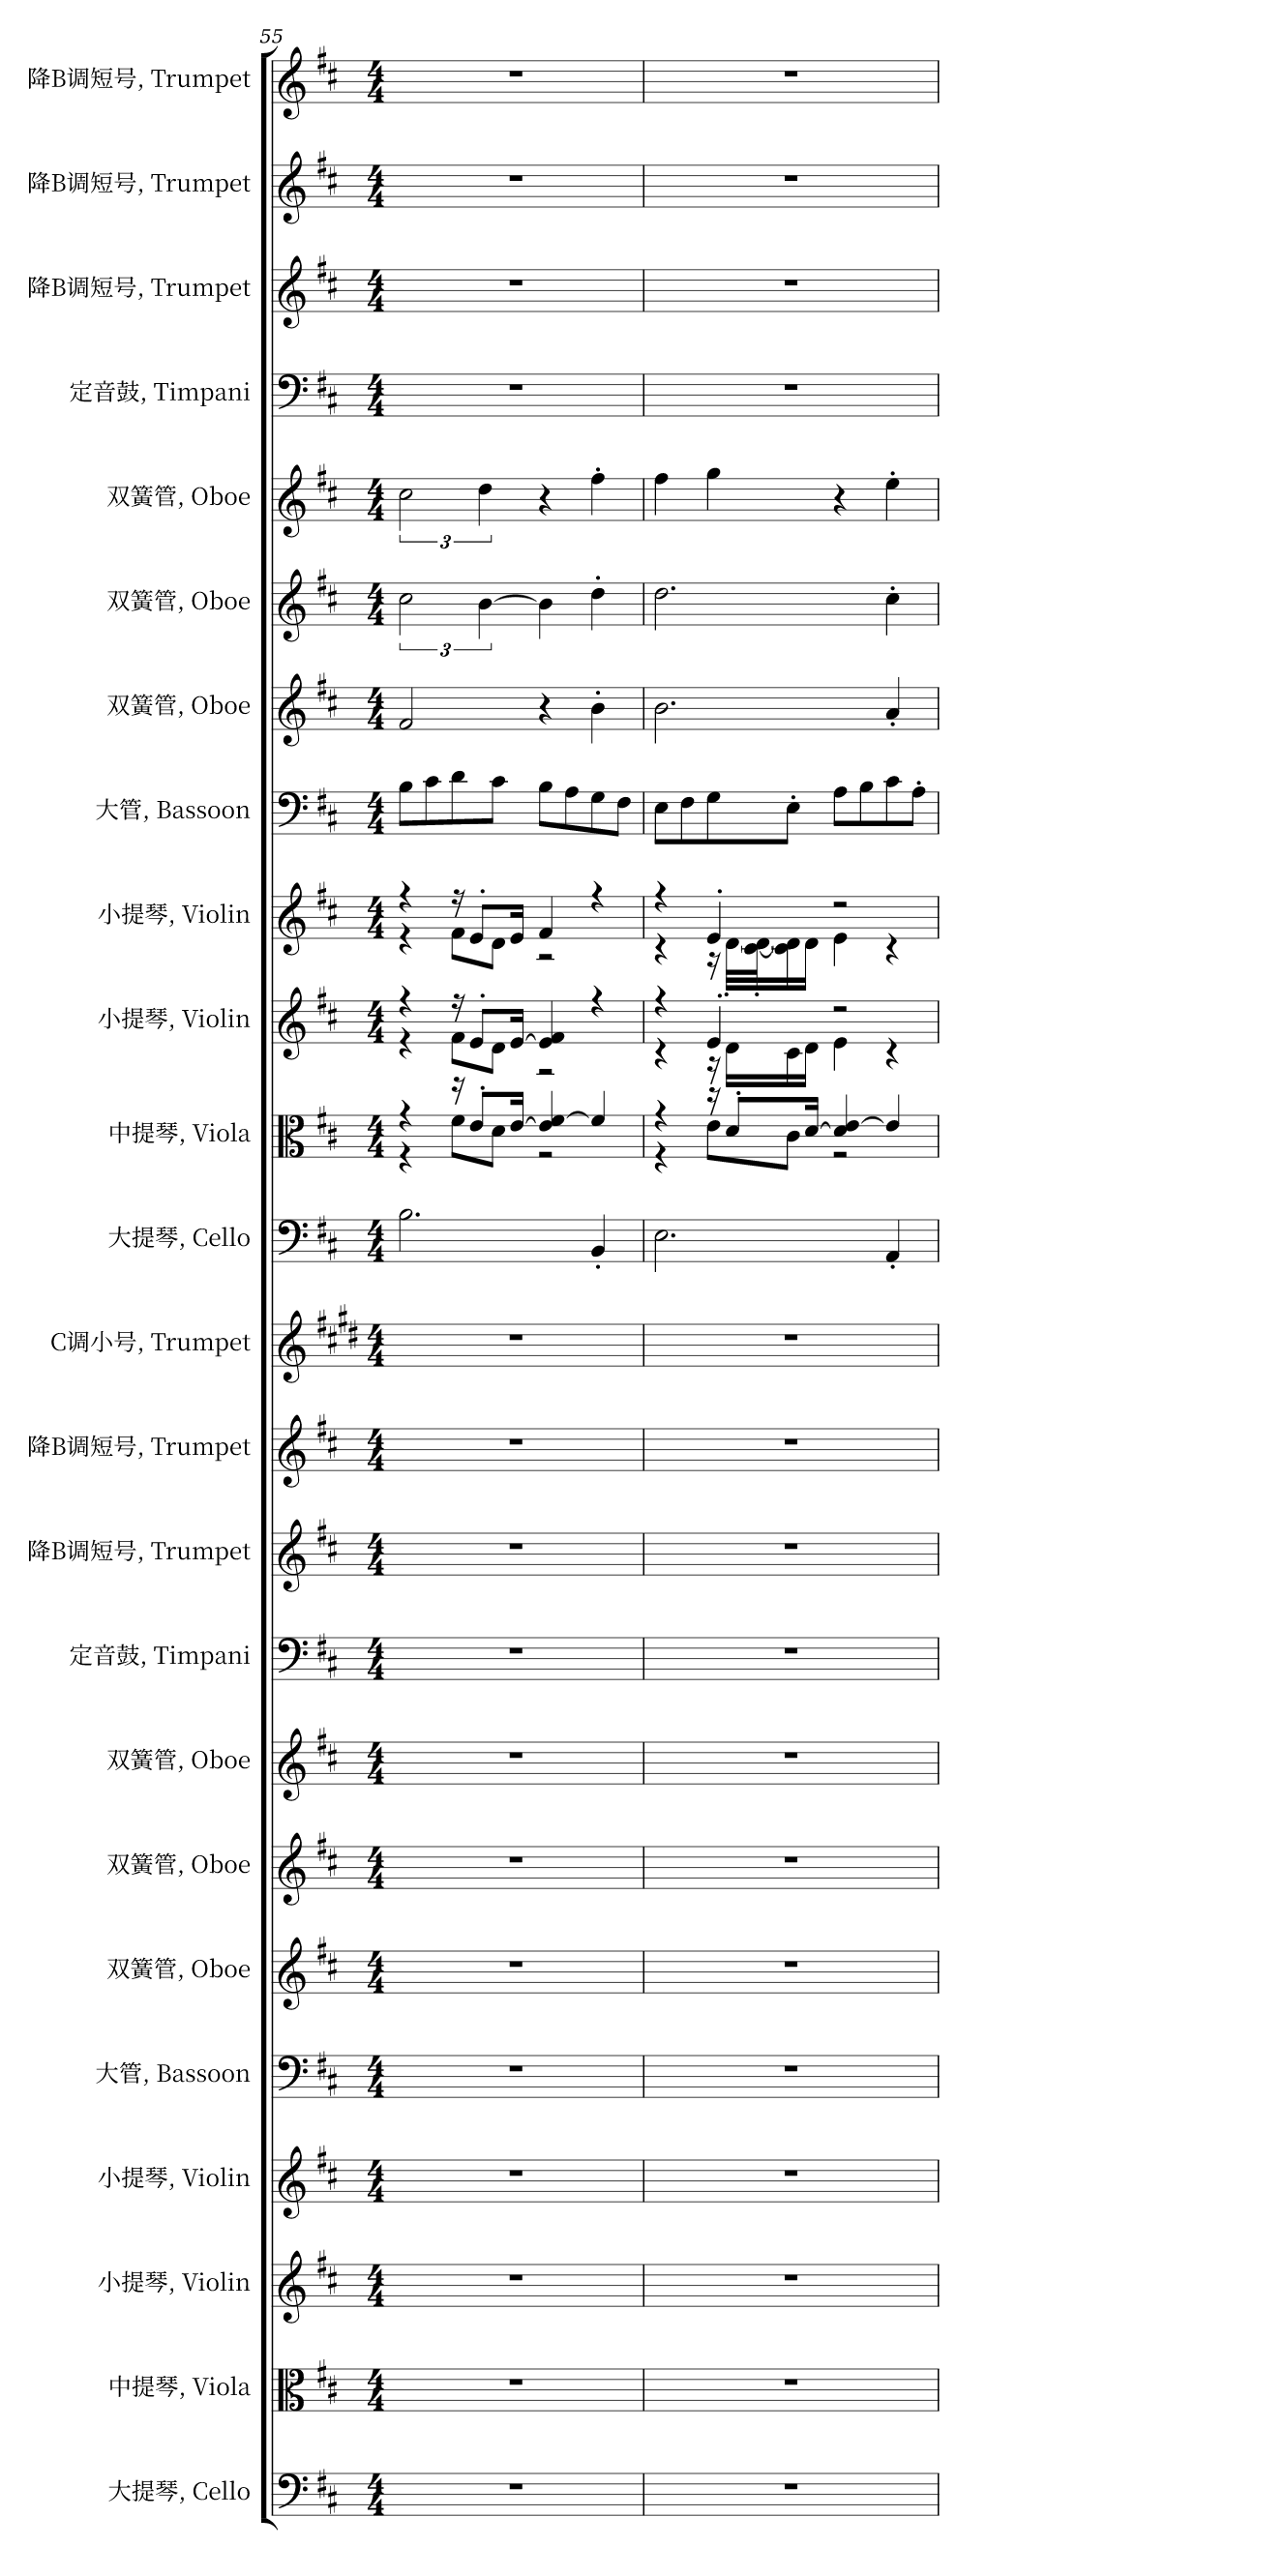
**kern	**kern	**kern	**kern	**kern	**kern	**kern	**kern	**kern	**kern	**kern	**kern	**kern	**kern	**kern	**kern	**kern	**kern	**kern	**kern	**kern	**kern	**kern	**kern
*part24	*part23	*part22	*part21	*part20	*part19	*part18	*part17	*part16	*part15	*part14	*part13	*part12	*part11	*part10	*part9	*part8	*part7	*part6	*part5	*part4	*part3	*part2	*part1
*staff24	*staff23	*staff22	*staff21	*staff20	*staff19	*staff18	*staff17	*staff16	*staff15	*staff14	*staff13	*staff12	*staff11	*staff10	*staff9	*staff8	*staff7	*staff6	*staff5	*staff4	*staff3	*staff2	*staff1
*I"大提琴, Cello	*I"中提琴, Viola	*I"小提琴, Violin	*I"小提琴, Violin	*I"大管, Bassoon	*I"双簧管, Oboe	*I"双簧管, Oboe	*I"双簧管, Oboe	*I"定音鼓, Timpani	*I"降B调短号, Trumpet	*I"降B调短号, Trumpet	*I"C调小号, Trumpet	*I"大提琴, Cello	*I"中提琴, Viola	*I"小提琴, Violin	*I"小提琴, Violin	*I"大管, Bassoon	*I"双簧管, Oboe	*I"双簧管, Oboe	*I"双簧管, Oboe	*I"定音鼓, Timpani	*I"降B调短号, Trumpet	*I"降B调短号, Trumpet	*I"降B调短号, Trumpet
*	*I'Vla.	*I'Vln.	*I'Vln.	*I'Bsn.	*I'Ob.	*I'Ob.	*I'Ob.	*I'Timp.	*	*	*I'C Tpt.	*	*I'Vla.	*I'Vln.	*I'Vln.	*I'Bsn.	*I'Ob.	*I'Ob.	*I'Ob.	*I'Timp.	*	*	*
!!LO:PB:g=z
*clefF4	*clefC3	*clefG2	*clefG2	*clefF4	*clefG2	*clefG2	*clefG2	*clefF4	*clefG2	*clefG2	*clefG2	*clefF4	*clefC3	*clefG2	*clefG2	*clefF4	*clefG2	*clefG2	*clefG2	*clefF4	*clefG2	*clefG2	*clefG2
*	*	*	*	*	*	*	*	*	*ITrd1c2	*ITrd1c2	*ITrd1c2	*	*	*	*	*	*	*	*	*	*ITrd1c2	*ITrd1c2	*ITrd1c2
*k[f#c#]	*k[f#c#]	*k[f#c#]	*k[f#c#]	*k[f#c#]	*k[f#c#]	*k[f#c#]	*k[f#c#]	*k[f#c#]	*k[]	*k[]	*k[f#c#]	*k[f#c#]	*k[f#c#]	*k[f#c#]	*k[f#c#]	*k[f#c#]	*k[f#c#]	*k[f#c#]	*k[f#c#]	*k[f#c#]	*k[]	*k[]	*k[]
*M4/4	*M4/4	*M4/4	*M4/4	*M4/4	*M4/4	*M4/4	*M4/4	*M4/4	*M4/4	*M4/4	*M4/4	*M4/4	*M4/4	*M4/4	*M4/4	*M4/4	*M4/4	*M4/4	*M4/4	*M4/4	*M4/4	*M4/4	*M4/4
=55	=55	=55	=55	=55	=55	=55	=55	=55	=55	=55	=55	=55	=55	=55	=55	=55	=55	=55	=55	=55	=55	=55	=55
*	*	*	*	*	*	*	*	*	*	*	*	*	*^	*^	*^	*	*	*	*	*	*	*	*
1r	1r	1r	1r	1r	1r	1r	1r	1r	1r	1r	1r	2.B\	4r	4r	4r	4r	4r	4r	8B\L	2f#/	3cc#\	3cc#\	1r	1r	1r	1r
.	.	.	.	.	.	.	.	.	.	.	.	.	.	.	.	.	.	.	8c#\	.	.	.	.	.	.	.
.	.	.	.	.	.	.	.	.	.	.	.	.	16r	8f#\L	16r	8f#\L	16r	8f#\L	8d\	.	.	.	.	.	.	.
.	.	.	.	.	.	.	.	.	.	.	.	.	8e'/L	.	8e'/L	.	8e'/L	.	.	.	.	.	.	.	.	.
.	.	.	.	.	.	.	.	.	.	.	.	.	.	.	.	.	.	.	.	.	[6b\	6dd\	.	.	.	.
.	.	.	.	.	.	.	.	.	.	.	.	.	.	8d\J	.	8d\J	.	8d\J	8c#\J	.	.	.	.	.	.	.
.	.	.	.	.	.	.	.	.	.	.	.	.	[16e/Jk	.	[16e/Jk	.	16e/Jk	.	.	.	.	.	.	.	.	.
.	.	.	.	.	.	.	.	.	.	.	.	.	4e/] [4f#/	2r	4e/] 4f#/	2r	4f#/	2r	8B\L	4r	4b\]	4r	.	.	.	.
.	.	.	.	.	.	.	.	.	.	.	.	.	.	.	.	.	.	.	8A\	.	.	.	.	.	.	.
.	.	.	.	.	.	.	.	.	.	.	.	4BB'/	4f#/]	.	4r	.	4r	.	8G\	4b'\	4dd'\	4ff#'\	.	.	.	.
.	.	.	.	.	.	.	.	.	.	.	.	.	.	.	.	.	.	.	8F#\J	.	.	.	.	.	.	.
=56	=56	=56	=56	=56	=56	=56	=56	=56	=56	=56	=56	=56	=56	=56	=56	=56	=56	=56	=56	=56	=56	=56	=56	=56	=56	=56
1r	1r	1r	1r	1r	1r	1r	1r	1r	1r	1r	1r	2.E\	4r	4r	4r	4r	4r	4r	8E\L	2.b\	2.dd\	4ff#\	1r	1r	1r	1r
.	.	.	.	.	.	.	.	.	.	.	.	.	.	.	.	.	.	.	8F#\	.	.	.	.	.	.	.
.	.	.	.	.	.	.	.	.	.	.	.	.	16r	8e\L	4e'/	16r	4e'/	16r	8G\	.	.	4gg\	.	.	.	.
.	.	.	.	.	.	.	.	.	.	.	.	.	8d'/L	.	.	16d\LL	.	[32d'\LLL	.	.	.	.	.	.	.	.
.	.	.	.	.	.	.	.	.	.	.	.	.	.	.	.	.	.	[32c#\' 32d\_'J	.	.	.	.	.	.	.	.
.	.	.	.	.	.	.	.	.	.	.	.	.	.	8c#\J	.	16c#\	.	16c#\] 16d\]	8E'\J	.	.	.	.	.	.	.
.	.	.	.	.	.	.	.	.	.	.	.	.	[16d/Jk	.	.	16d\JJ	.	16d\JJ	.	.	.	.	.	.	.	.
.	.	.	.	.	.	.	.	.	.	.	.	.	4d/] [4e/	2r	2r	4e\	2r	4e\	8A\L	.	.	4r	.	.	.	.
.	.	.	.	.	.	.	.	.	.	.	.	.	.	.	.	.	.	.	8B\	.	.	.	.	.	.	.
.	.	.	.	.	.	.	.	.	.	.	.	4AA'/	4e/]	.	.	4r	.	4r	8c#\	4a'/	4cc#'\	4ee'\	.	.	.	.
.	.	.	.	.	.	.	.	.	.	.	.	.	.	.	.	.	.	.	8A'\J	.	.	.	.	.	.	.
*	*	*	*	*	*	*	*	*	*	*	*	*	*v	*v	*	*	*v	*v	*	*	*	*	*	*	*	*
*	*	*	*	*	*	*	*	*	*	*	*	*	*	*v	*v	*	*	*	*	*	*	*	*	*
=	=	=	=	=	=	=	=	=	=	=	=	=	=	=	=	=	=	=	=	=	=	=	=
*-	*-	*-	*-	*-	*-	*-	*-	*-	*-	*-	*-	*-	*-	*-	*-	*-	*-	*-	*-	*-	*-	*-	*-
